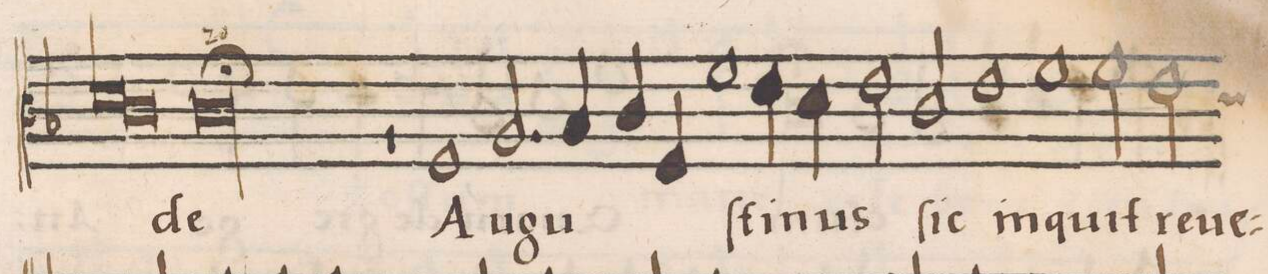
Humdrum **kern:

**kern	**text	**text
*I"CANTVS	*	*
*clefC3	*	*
*k[b-]	*	*
*met(C)	*	*
*M2/1	*	*
1d	.	.
=48-	=48-	=48-
1c	.	.
*Xlig	*	*
1c;l	-de	.
=49-	=49-	=49-
1r	.	.
1F	Au-	.
=50-	=50-	=50-
2.A/	-gu-	.
4B-/	.	.
4c/	.	.
4F/	.	.
1f\	.	.
=51-	=51-	=51-
4e\	-ſti-	.
4d\	-nus	.
2e\	.	.
2c/	ſic	.
=52-	=52-	=52-
1e	in-	.
1f	-quit	.
=53-	=53-	=53-
2f\	re-	.
*custos:d	*	*
2e\	-ue-	.
*-	*-	*-
